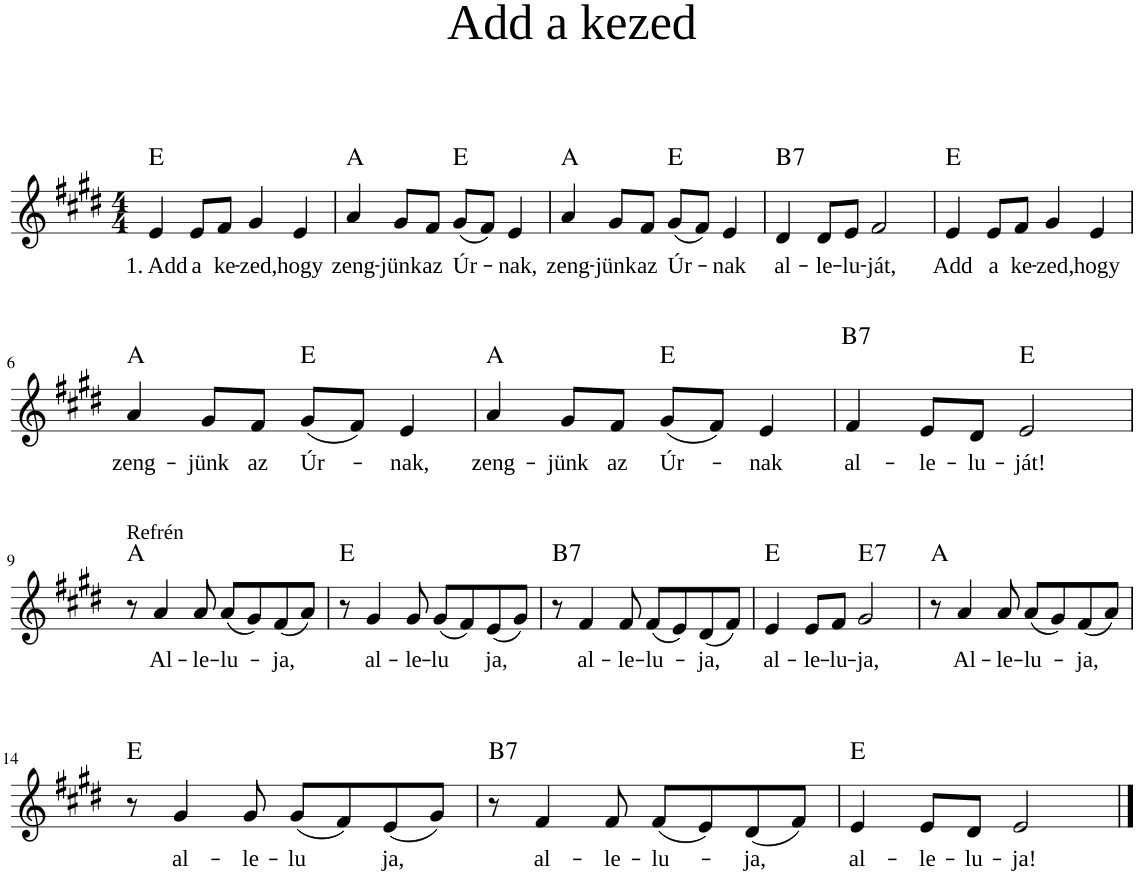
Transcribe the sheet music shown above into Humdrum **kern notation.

**kern	**text	**harte
*part1	*part1	*part1
*staff1	*staff1	*
*I"Voice	*	*
*clefG2	*	*
*k[f#c#g#d#]	*	*
*M4/4	*	*
=1	=1	=1
!	!LO:LY:b	!LO:H:kt=N.C.
4e/	1. Add	N
!	!LO:LY:b	!
8e/L	a	.
!	!LO:LY:b	!
8f#/J	ke-	.
!	!LO:LY:b	!
4g#/	-zed,	.
!	!LO:LY:b	!
4e/	hogy	.
=2	=2	=2
!	!LO:LY:b	!LO:H:kt=N.C.
4a/	zeng-	N
!	!LO:LY:b	!
8g#/L	-jünk	.
!	!LO:LY:b	!
8f#/J	az	.
!	!LO:LY:b	!LO:H:kt=N.C.
(8g#/L	Úr-	N
8f#/J)	.	.
!	!LO:LY:b	!
4e/	-nak,	.
=3	=3	=3
!	!LO:LY:b	!LO:H:kt=N.C.
4a/	zeng-	N
!	!LO:LY:b	!
8g#/L	-jünk	.
!	!LO:LY:b	!
8f#/J	az	.
!	!LO:LY:b	!LO:H:kt=N.C.
(8g#/L	Úr-	N
8f#/J)	.	.
!	!LO:LY:b	!
4e/	-nak	.
=4	=4	=4
!	!LO:LY:b	!LO:H:kt=7
4d#/	al-	B:7
!	!LO:LY:b	!
8d#/L	-le-	.
!	!LO:LY:b	!
8e/J	-lu-	.
!	!LO:LY:b	!
2f#/	-ját,	.
=5	=5	=5
!	!LO:LY:b	!LO:H:kt=N.C.
4e/	Add	N
!	!LO:LY:b	!
8e/L	a	.
!	!LO:LY:b	!
8f#/J	ke-	.
!	!LO:LY:b	!
4g#/	-zed,	.
!	!LO:LY:b	!
4e/	hogy	.
!!LO:LB:g=z
=6	=6	=6
!	!LO:LY:b	!LO:H:kt=N.C.
4a/	zeng-	N
!	!LO:LY:b	!
8g#/L	-jünk	.
!	!LO:LY:b	!
8f#/J	az	.
!	!LO:LY:b	!LO:H:kt=N.C.
(8g#/L	Úr-	N
8f#/J)	.	.
!	!LO:LY:b	!
4e/	-nak,	.
=7	=7	=7
!	!LO:LY:b	!LO:H:kt=N.C.
4a/	zeng-	N
!	!LO:LY:b	!
8g#/L	-jünk	.
!	!LO:LY:b	!
8f#/J	az	.
!	!LO:LY:b	!LO:H:kt=N.C.
(8g#/L	Úr-	N
8f#/J)	.	.
!	!LO:LY:b	!
4e/	-nak	.
=8	=8	=8
!	!LO:LY:b	!LO:H:kt=7
4f#/	al-	B:7
!	!LO:LY:b	!
8e/L	-le-	.
!	!LO:LY:b	!
8d#/J	-lu-	.
!	!LO:LY:b	!LO:H:kt=N.C.
2e/	-ját!	N
!!LO:LB:g=z
=9	=9	=9
!LO:TX:a:t=Refrén	!	!LO:H:kt=N.C.
8r	.	N
!	!LO:LY:b	!
4a/	Al-	.
!	!LO:LY:b	!
8a/	-le-	.
!	!LO:LY:b	!
(8a/L	-lu-	.
8g#/)	.	.
!	!LO:LY:b	!
(8f#/	-ja,	.
8a/J)	.	.
=10	=10	=10
!	!	!LO:H:kt=N.C.
8r	.	N
!	!LO:LY:b	!
4g#/	al-	.
!	!LO:LY:b	!
8g#/	-le-	.
!	!LO:LY:b	!
(8g#/L	-lu	.
8f#/)	.	.
!	!LO:LY:b	!
(8e/	ja,	.
8g#/J)	.	.
=11	=11	=11
!	!	!LO:H:kt=7
8r	.	B:7
!	!LO:LY:b	!
4f#/	al-	.
!	!LO:LY:b	!
8f#/	-le-	.
!	!LO:LY:b	!
(8f#/L	-lu-	.
8e/)	.	.
!	!LO:LY:b	!
(8d#/	-ja,	.
8f#/J)	.	.
=12	=12	=12
!	!LO:LY:b	!LO:H:kt=N.C.
4e/	al-	N
!	!LO:LY:b	!
8e/L	-le-	.
!	!LO:LY:b	!
8f#/J	-lu-	.
!	!LO:LY:b	!LO:H:kt=7
2g#/	-ja,	E:7
=13	=13	=13
!	!	!LO:H:kt=N.C.
8r	.	N
!	!LO:LY:b	!
4a/	Al-	.
!	!LO:LY:b	!
8a/	-le-	.
!	!LO:LY:b	!
(8a/L	-lu-	.
8g#/)	.	.
!	!LO:LY:b	!
(8f#/	-ja,	.
8a/J)	.	.
!!LO:LB:g=z
=14	=14	=14
!	!	!LO:H:kt=N.C.
8r	.	N
!	!LO:LY:b	!
4g#/	al-	.
!	!LO:LY:b	!
8g#/	-le-	.
!	!LO:LY:b	!
(8g#/L	-lu	.
8f#/)	.	.
!	!LO:LY:b	!
(8e/	ja,	.
8g#/J)	.	.
=15	=15	=15
!	!	!LO:H:kt=7
8r	.	B:7
!	!LO:LY:b	!
4f#/	al-	.
!	!LO:LY:b	!
8f#/	-le-	.
!	!LO:LY:b	!
(8f#/L	-lu-	.
8e/)	.	.
!	!LO:LY:b	!
(8d#/	-ja,	.
8f#/J)	.	.
=16	=16	=16
!	!LO:LY:b	!LO:H:kt=N.C.
4e/	al-	N
!	!LO:LY:b	!
8e/L	-le-	.
!	!LO:LY:b	!
8d#/J	-lu-	.
!	!LO:LY:b	!
2e/	-ja!	.
==	==	==
*-	*-	*-
